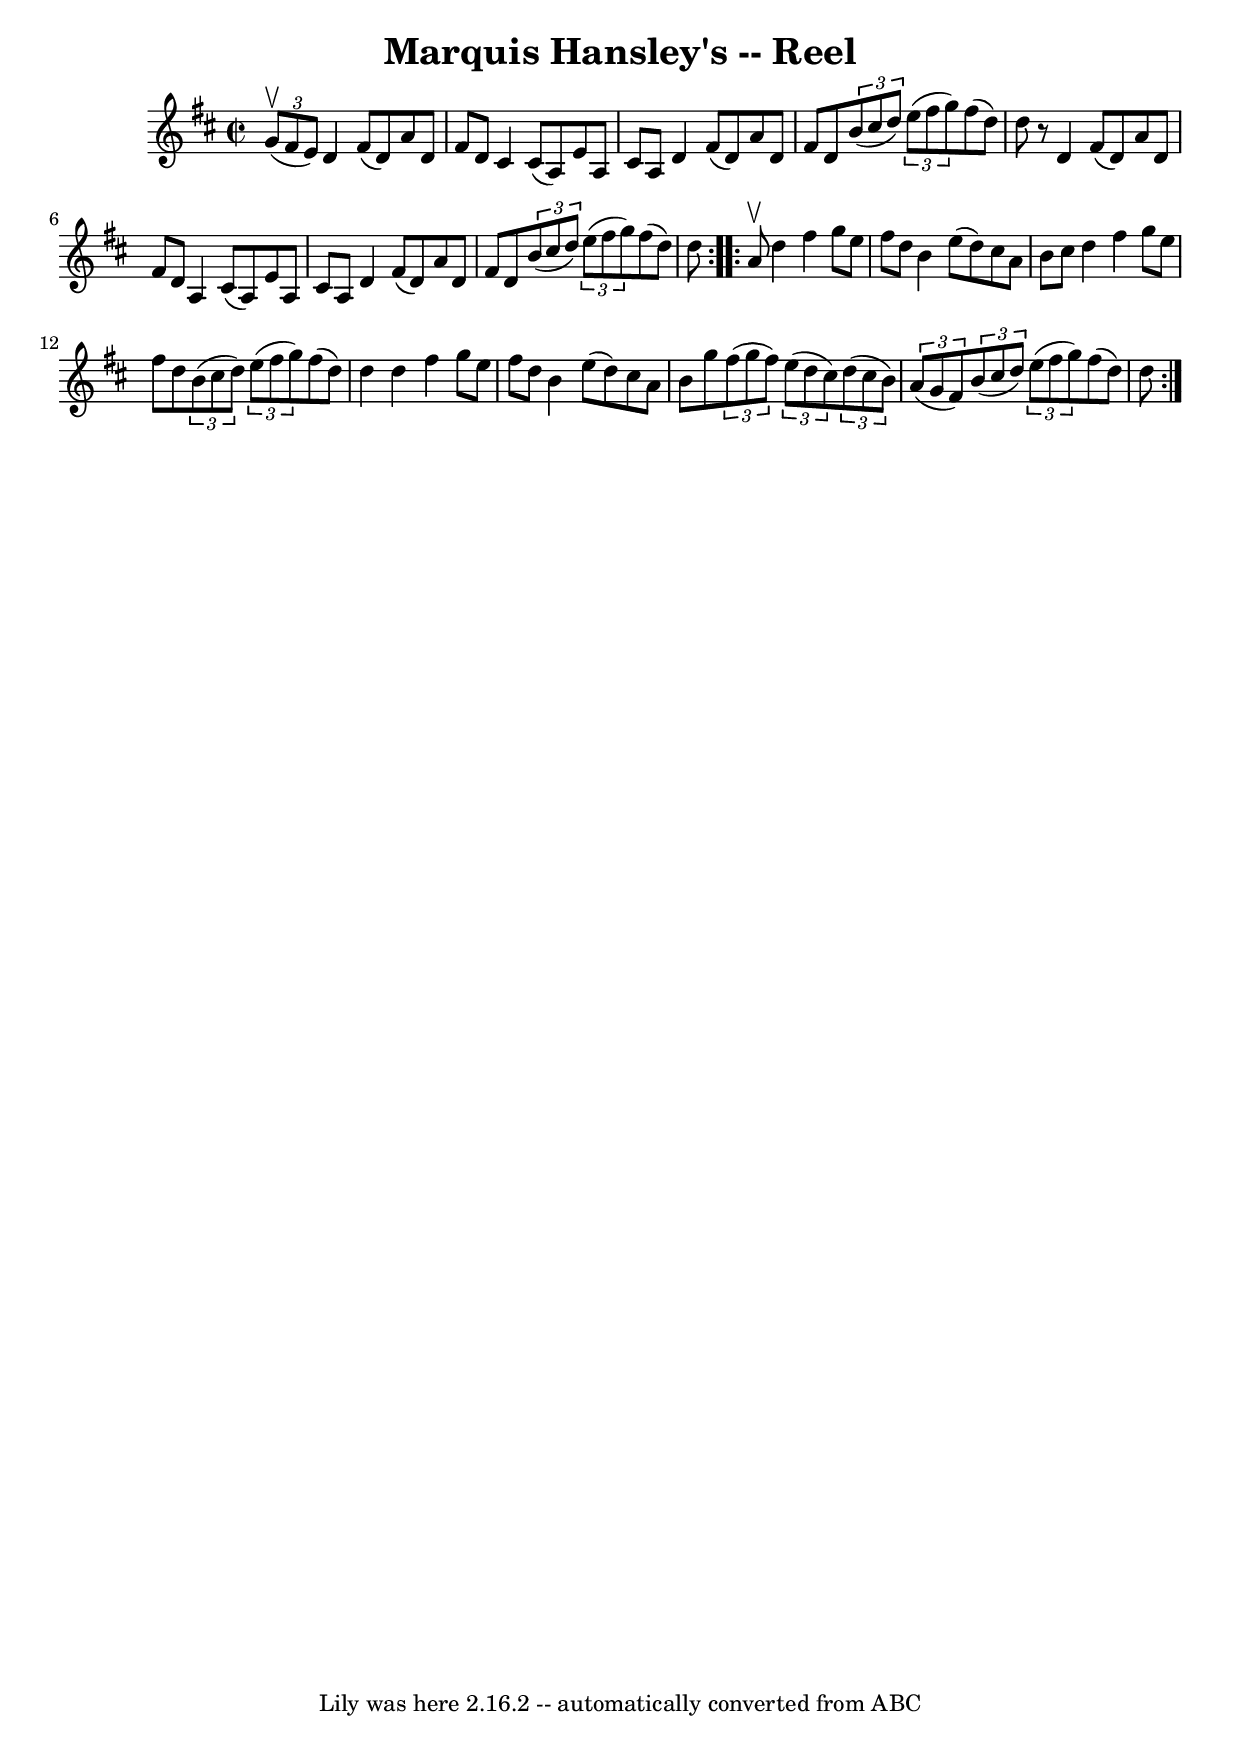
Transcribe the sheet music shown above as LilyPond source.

\version "2.16.2"
\include "Mammoth.ily"
\header {
  %% book = "Ryan's Mammoth Collection"
  crossRefNumber = "1"
  footnotes = "\\\\272"
  origin = "SCOTCH"
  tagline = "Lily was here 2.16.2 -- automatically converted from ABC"
  title = "Marquis Hansley's -- Reel"

}
voicedefault =  {



  \repeat volta 2 {

    \override Staff.TimeSignature #'style = #'C
    \time 2/2 
    \key d \major
    \times 2/3 { g'8^\upbow(fis'8 e'8)  	       }   |
    d'4 fis'8 (d'8) a'8 d'8 fis'8 d'8    |
         cis'4 cis'8 (a8) e'8 a8 cis'8 a8     |
    d'4         fis'8 (d'8) a'8 d'8 fis'8 d'8     |
    \times 2/3 {   
      b'8 (cis''8 d''8) 
    }   \times 2/3 { e''8 (fis''8 g''8) 
		   }        fis''8 (d''8) d''8    r8    |
    d'4 fis'8 (d'8) a'8       d'8 fis'8 d'8     |
    a4 cis'8 (a8) e'8 a8 cis'8      a8     |
    d'4 fis'8 (d'8) a'8 d'8 fis'8 d'8     |
    \times 2/3 { b'8 (cis''8 d''8) 
	       }   \times 2/3 { e''8 
				(fis''8 g''8) 
			      } fis''8 (d''8) d''8    
  }     

  \repeat volta 2 {     a'8^\upbow  |
    d''4 fis''4 g''8 e''8         fis''8 d''8     |
    b'4 e''8 (d''8) cis''8 a'8 b'8         cis''8     |
    d''4 fis''4 g''8 e''8 fis''8 d''8     |
    \times 2/3 { b'8 (cis''8 d''8) 
	       }   \times 2/3 { e''8 (
				fis''8 g''8)  			      } fis''8 (d''8) d''4     |
    d''4         fis''4 g''8 e''8 fis''8 d''8     |
    b'4 e''8 (d''8)      cis''8 a'8 b'8 g''8     |
    \times 2/3 { fis''8 (g''8    
		 fis''8) 
	       }   \times 2/3 { e''8 (d''8 cis''8) 
			      }   \times 2/3 {   
				d''8 (cis''8 b'8) 
			      }   \times 2/3 { a'8 (g'8 fis'8)  					     }     |
    \times 2/3 { b'8 (cis''8 d''8) 
	       }   \times 2/3 {   
		 e''8 (fis''8 g''8) 
	       } fis''8 (d''8) d''8    
  }   

}

\score{
  <<

    \context Staff="default"
    {
      \voicedefault 
      
    }

  >>
  \layout {
    
  }
  \midi {
  }

}
